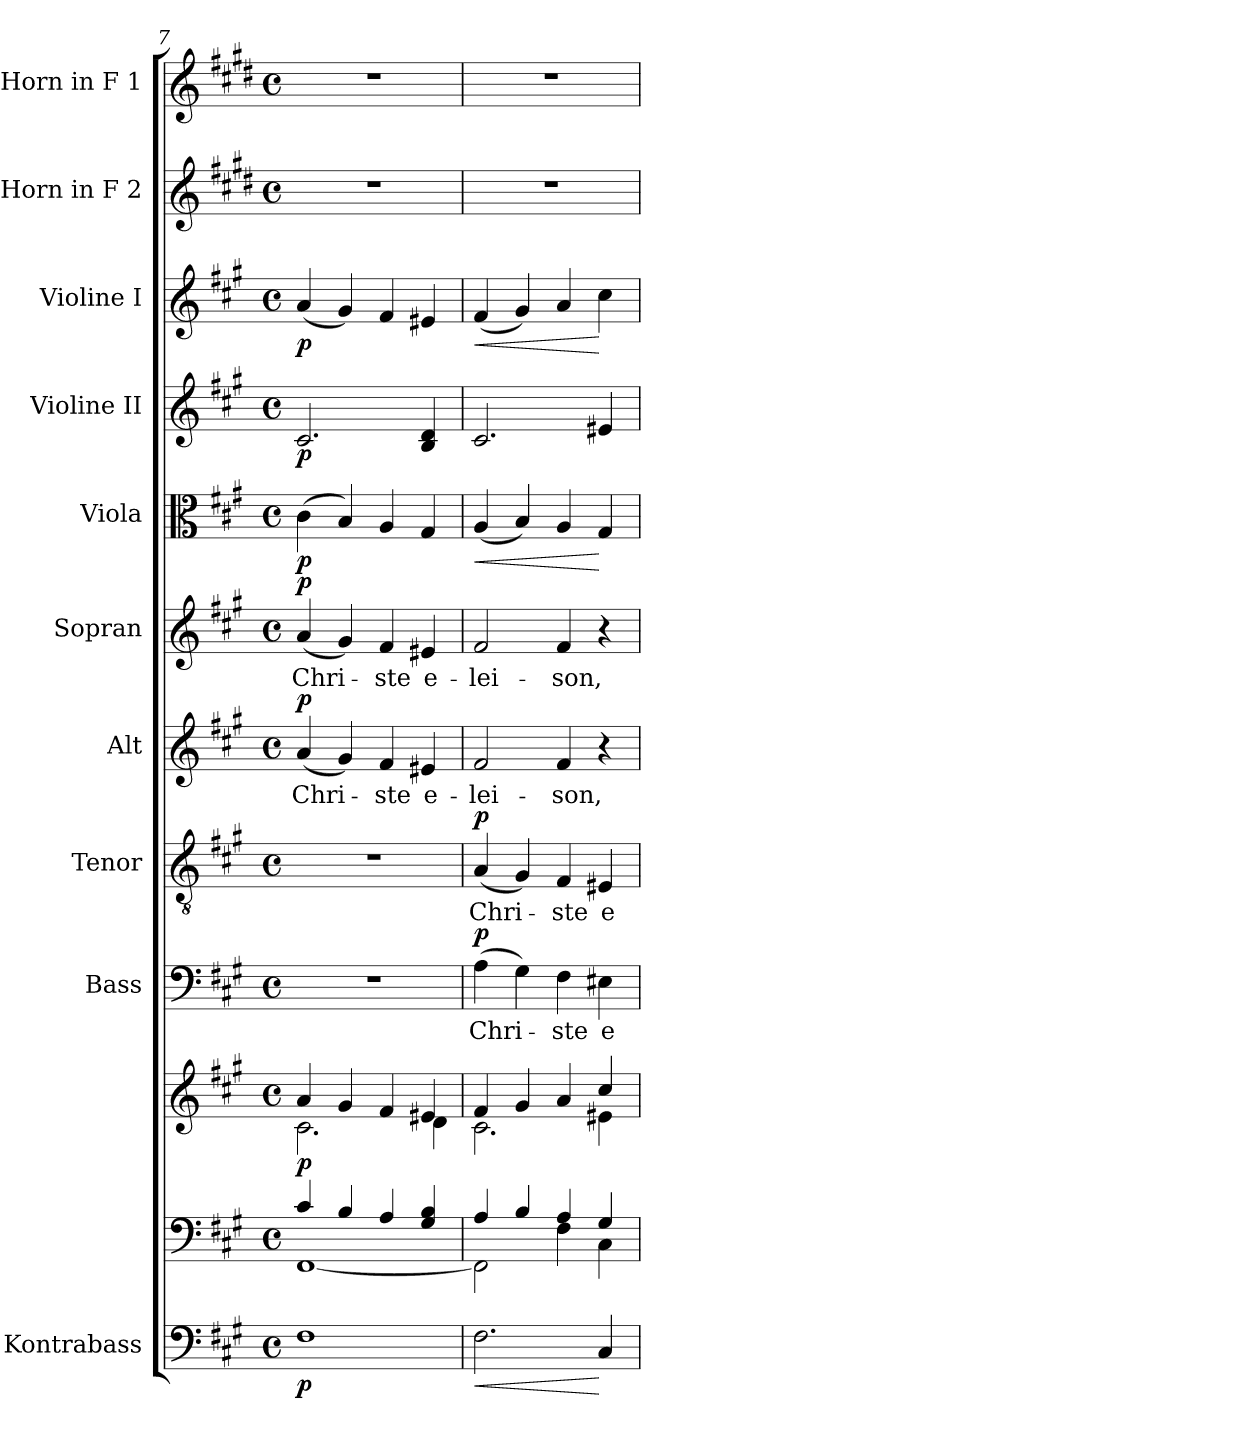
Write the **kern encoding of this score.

**kern	**dynam	**kern	**kern	**dynam	**kern	**text	**dynam	**kern	**text	**dynam	**kern	**text	**dynam	**kern	**text	**dynam	**kern	**dynam	**kern	**dynam	**kern	**dynam	**kern	**kern
*part11	*part11	*part10	*part10	*part10	*part9	*part9	*part9	*part8	*part8	*part8	*part7	*part7	*part7	*part6	*part6	*part6	*part5	*part5	*part4	*part4	*part3	*part3	*part2	*part1
*staff12	*staff12	*staff11	*staff10	*staff10/11	*staff9	*staff9	*staff9	*staff8	*staff8	*staff8	*staff7	*staff7	*staff7	*staff6	*staff6	*staff6	*staff5	*staff5	*staff4	*staff4	*staff3	*staff3	*staff2	*staff1
*I"Kontrabass	*	*	*	*	*I"Bass	*	*	*I"Tenor	*	*	*I"Alt	*	*	*I"Sopran	*	*	*I"Viola	*	*I"Violine II	*	*I"Violine I	*	*I"Horn in F 2	*I"Horn in F 1
*I'Kb.	*	*	*	*	*I'B.	*	*	*I'T.	*	*	*I'A.	*	*	*I'S.	*	*	*I'Vla.	*	*I'Vl. II	*	*I'Vl. I	*	*	*
*clefF4	*	*clefF4	*clefG2	*	*clefF4	*	*	*clefGv2	*	*	*clefG2	*	*	*clefG2	*	*	*clefC3	*	*clefG2	*	*clefG2	*	*clefG2	*clefG2
*ITrd7c12	*	*	*	*	*	*	*	*	*	*	*	*	*	*	*	*	*	*	*	*	*	*	*ITrd4c7	*ITrd4c7
*k[f#c#g#]	*	*k[f#c#g#]	*k[f#c#g#]	*	*k[f#c#g#]	*	*	*k[f#c#g#]	*	*	*k[f#c#g#]	*	*	*k[f#c#g#]	*	*	*k[f#c#g#]	*	*k[f#c#g#]	*	*k[f#c#g#]	*	*k[f#c#g#]	*k[f#c#g#]
*A:	*	*A:	*A:	*	*A:	*	*	*A:	*	*	*A:	*	*	*A:	*	*	*A:	*	*A:	*	*A:	*	*A:	*A:
*M4/4	*	*M4/4	*M4/4	*	*M4/4	*	*	*M4/4	*	*	*M4/4	*	*	*M4/4	*	*	*M4/4	*	*M4/4	*	*M4/4	*	*M4/4	*M4/4
*met(c)	*	*met(c)	*met(c)	*	*met(c)	*	*	*met(c)	*	*	*met(c)	*	*	*met(c)	*	*	*met(c)	*	*met(c)	*	*met(c)	*	*met(c)	*met(c)
=7	=7	=7	=7	=7	=7	=7	=7	=7	=7	=7	=7	=7	=7	=7	=7	=7	=7	=7	=7	=7	=7	=7	=7	=7
*	*	*^	*^	*	*	*	*	*	*	*	*	*	*	*	*	*	*	*	*	*	*	*	*	*
!	!LO:DY:b	!	!	!	!	!LO:DY:b	!	!	!	!	!	!	!	!LO:LY:b	!LO:DY:a	!	!LO:LY:b	!LO:DY:a	!	!LO:DY:b	!	!LO:DY:b	!	!LO:DY:b	!	!
1FF#	p	4c#/	[<1FF#	4a/	2.c#\	p	1r	.	.	1r	.	.	(<4a/	Chri-	p	(<4a/	Chri-	p	(>4c#\	p	2.c#/	p	(<4a/	p	1r	1r
.	.	4B/	.	4g#/	.	.	.	.	.	.	.	.	4g#/)	.	.	4g#/)	.	.	4B/)	.	.	.	4g#/)	.	.	.
!	!	!	!	!	!	!	!	!	!	!	!	!	!	!LO:LY:b	!	!	!LO:LY:b	!	!	!	!	!	!	!	!	!
.	.	4A/	.	4f#/	.	.	.	.	.	.	.	.	4f#/	-ste	.	4f#/	-ste	.	4A/	.	.	.	4f#/	.	.	.
!	!	!	!	!	!	!	!	!	!	!	!	!	!	!LO:LY:b	!	!	!LO:LY:b	!	!	!	!	!	!	!	!	!
.	.	4G#/ 4B/	.	4e#X/	4d\	.	.	.	.	.	.	.	4e#X/	e-	.	4e#X/	e-	.	4G#/	.	4B/ 4d/	.	4e#X/	.	.	.
=8	=8	=8	=8	=8	=8	=8	=8	=8	=8	=8	=8	=8	=8	=8	=8	=8	=8	=8	=8	=8	=8	=8	=8	=8	=8	=8
!	!LO:HP:b	!	!	!	!	!	!	!LO:LY:b	!LO:DY:a	!	!LO:LY:b	!LO:DY:a	!	!LO:LY:b	!	!	!LO:LY:b	!	!	!LO:HP:b	!	!	!	!LO:HP:b	!	!
2.FF#\	<	4A/	2FF#\]	4f#/	2.c#\	.	(>4A\	Chri-	p	(<4A/	Chri-	p	2f#/	-lei-	.	2f#/	-lei-	.	(<4A/	<	2.c#/	.	(<4f#/	<	1r	1r
.	.	4B/	.	4g#/	.	.	4G#\)	.	.	4G#/)	.	.	.	.	.	.	.	.	4B/)	.	.	.	4g#/)	.	.	.
!	!	!	!	!	!	!	!	!LO:LY:b	!	!	!LO:LY:b	!	!	!LO:LY:b	!	!	!LO:LY:b	!	!	!	!	!	!	!	!	!
.	.	4A/	4F#\	4a/	.	.	4F#\	-ste	.	4F#/	-ste	.	4f#/	-son,	.	4f#/	-son,	.	4A/	.	.	.	4a/	.	.	.
!	!	!	!	!	!	!	!	!LO:LY:b	!	!	!LO:LY:b	!	!	!	!	!	!	!	!	!	!	!	!	!	!	!
4CC#/	[	4G#/	4C#\	4cc#/	4e#X\	.	4E#X\	e-	.	4E#X/	e-	.	4r	.	.	4r	.	.	4G#/	[	4e#X/	.	4cc#\	[	.	.
*	*	*v	*v	*	*	*	*	*	*	*	*	*	*	*	*	*	*	*	*	*	*	*	*	*	*	*
*	*	*	*v	*v	*	*	*	*	*	*	*	*	*	*	*	*	*	*	*	*	*	*	*	*	*
=	=	=	=	=	=	=	=	=	=	=	=	=	=	=	=	=	=	=	=	=	=	=	=	=
*-	*-	*-	*-	*-	*-	*-	*-	*-	*-	*-	*-	*-	*-	*-	*-	*-	*-	*-	*-	*-	*-	*-	*-	*-
